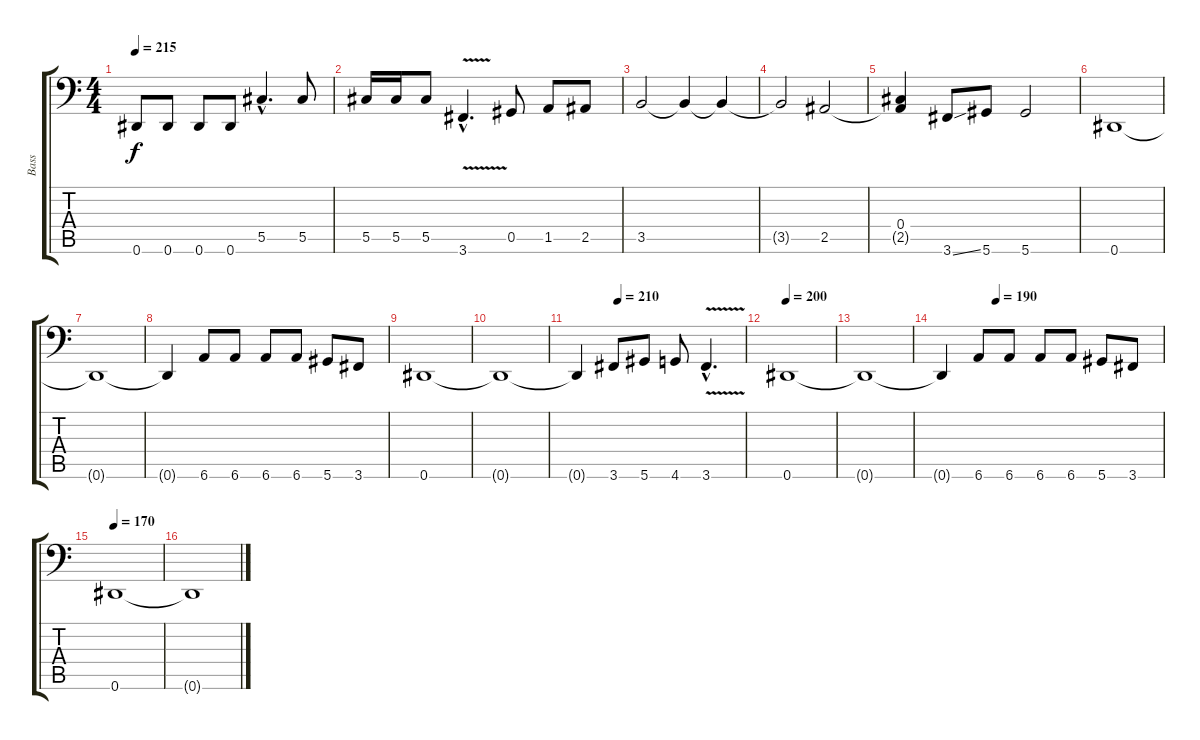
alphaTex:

\track ("Bass" "Bass") {instrument electricbasspick}
\staff {score tabs}
\tuning (Eb3 Bb2 Gb2 Db2 Ab1 Eb1) {hide}
\ts (4 4)
\tempo 215
\clef f4
\ks c
0.6{t}.8{dy f} 0.6.8 0.6.8 0.6.8 5.5{hac}.4{d} 5.5.8 |
5.5.16 5.5.16 5.5.8 3.6{v hac}.4{d} 0.5.8 1.5.8 2.5.8 |
3.5.2 3.5{t}.4 3.5{t}.4 |
3.5{t}.2 2.5.2 |
(0.4 2.5{t}).4 3.6{ss}.8 5.6.8 5.6.2 |
0.6.1 |
0.6{t}.1 |
0.6{t}.4 6.6.8 6.6.8 6.6.8 6.6.8 5.6.8 3.6.8 |
0.6.1 |
0.6{t}.1 |
\tempo (210 0.25)
0.6{t}.4 3.6.8 5.6.8 4.6.8 3.6{v hac}.4{d} |
\tempo 200
0.6.1 |
0.6{t}.1 |
\tempo (190 0.25)
0.6{t}.4 6.6.8 6.6.8 6.6.8 6.6.8 5.6.8 3.6.8 |
\tempo 170
0.6.1 |
0.6{t}.1
